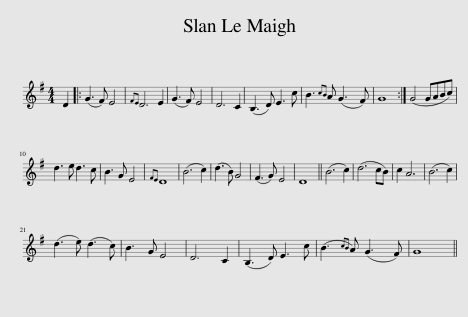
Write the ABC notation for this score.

X:1
L:1/8
M:4/4
I:linebreak $
K:G
V:1 treble
V:1
 D2 |: (G3 F) E4 |{FE} D6 E2 | (G3 F) E4 | D6 C2 | %5
 (B,3 D) E3 c | B3{cB} A (G3 F) | G8 :| (G4 GABc) |$ d3 e d3 c | %10
 B3 G E4 |{FE} D8 | (B6 c2) | (d3 B) G4 | (F3 G) E4 | %15
 D8 || (B6 c2) | (d6 cB) | c2 A6 | (B6 c2) |$ %20
 (d3 e) (d3 c) | B3 G E4 | D6 C2 | (B,3 D) E3 c | (B3{cB} A) (G3 F) | %25
 G8 || %26
